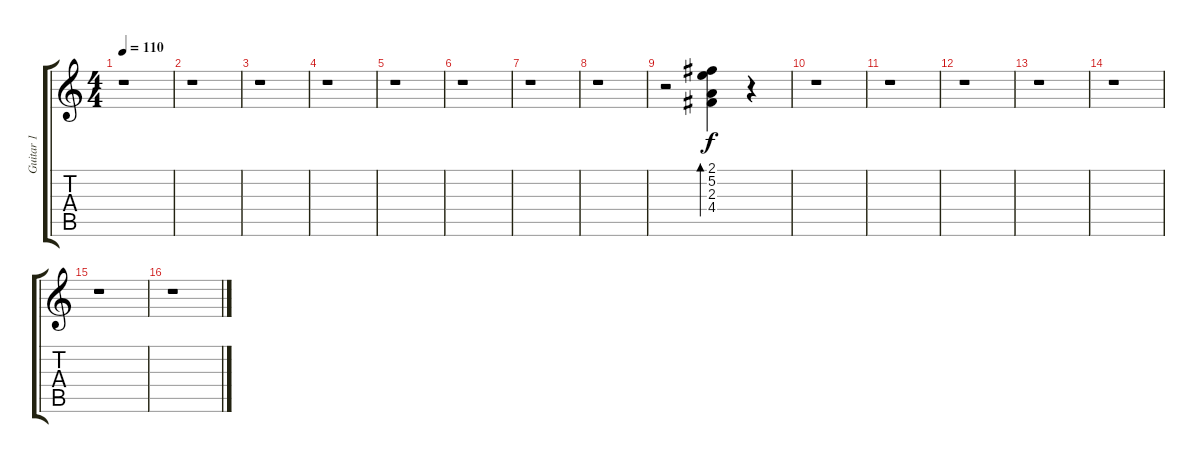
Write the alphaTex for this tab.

\track ("Guitar 1" "Guitar 1") {instrument electricguitarclean}
\staff {score tabs}
\tuning (E4 B3 G3 D3 A2 E2) {hide}
\ts (4 4)
\tempo 110
\clef g2
\ks c
r.1{dy f} |
r.1 |
r.1 |
r.1 |
r.1 |
r.1 |
r.1 |
r.1 |
r.2 (2.1 5.2 2.3 4.4).4{bd 120} r.4 |
r.1 |
r.1 |
r.1 |
r.1 |
r.1 |
r.1 |
r.1
